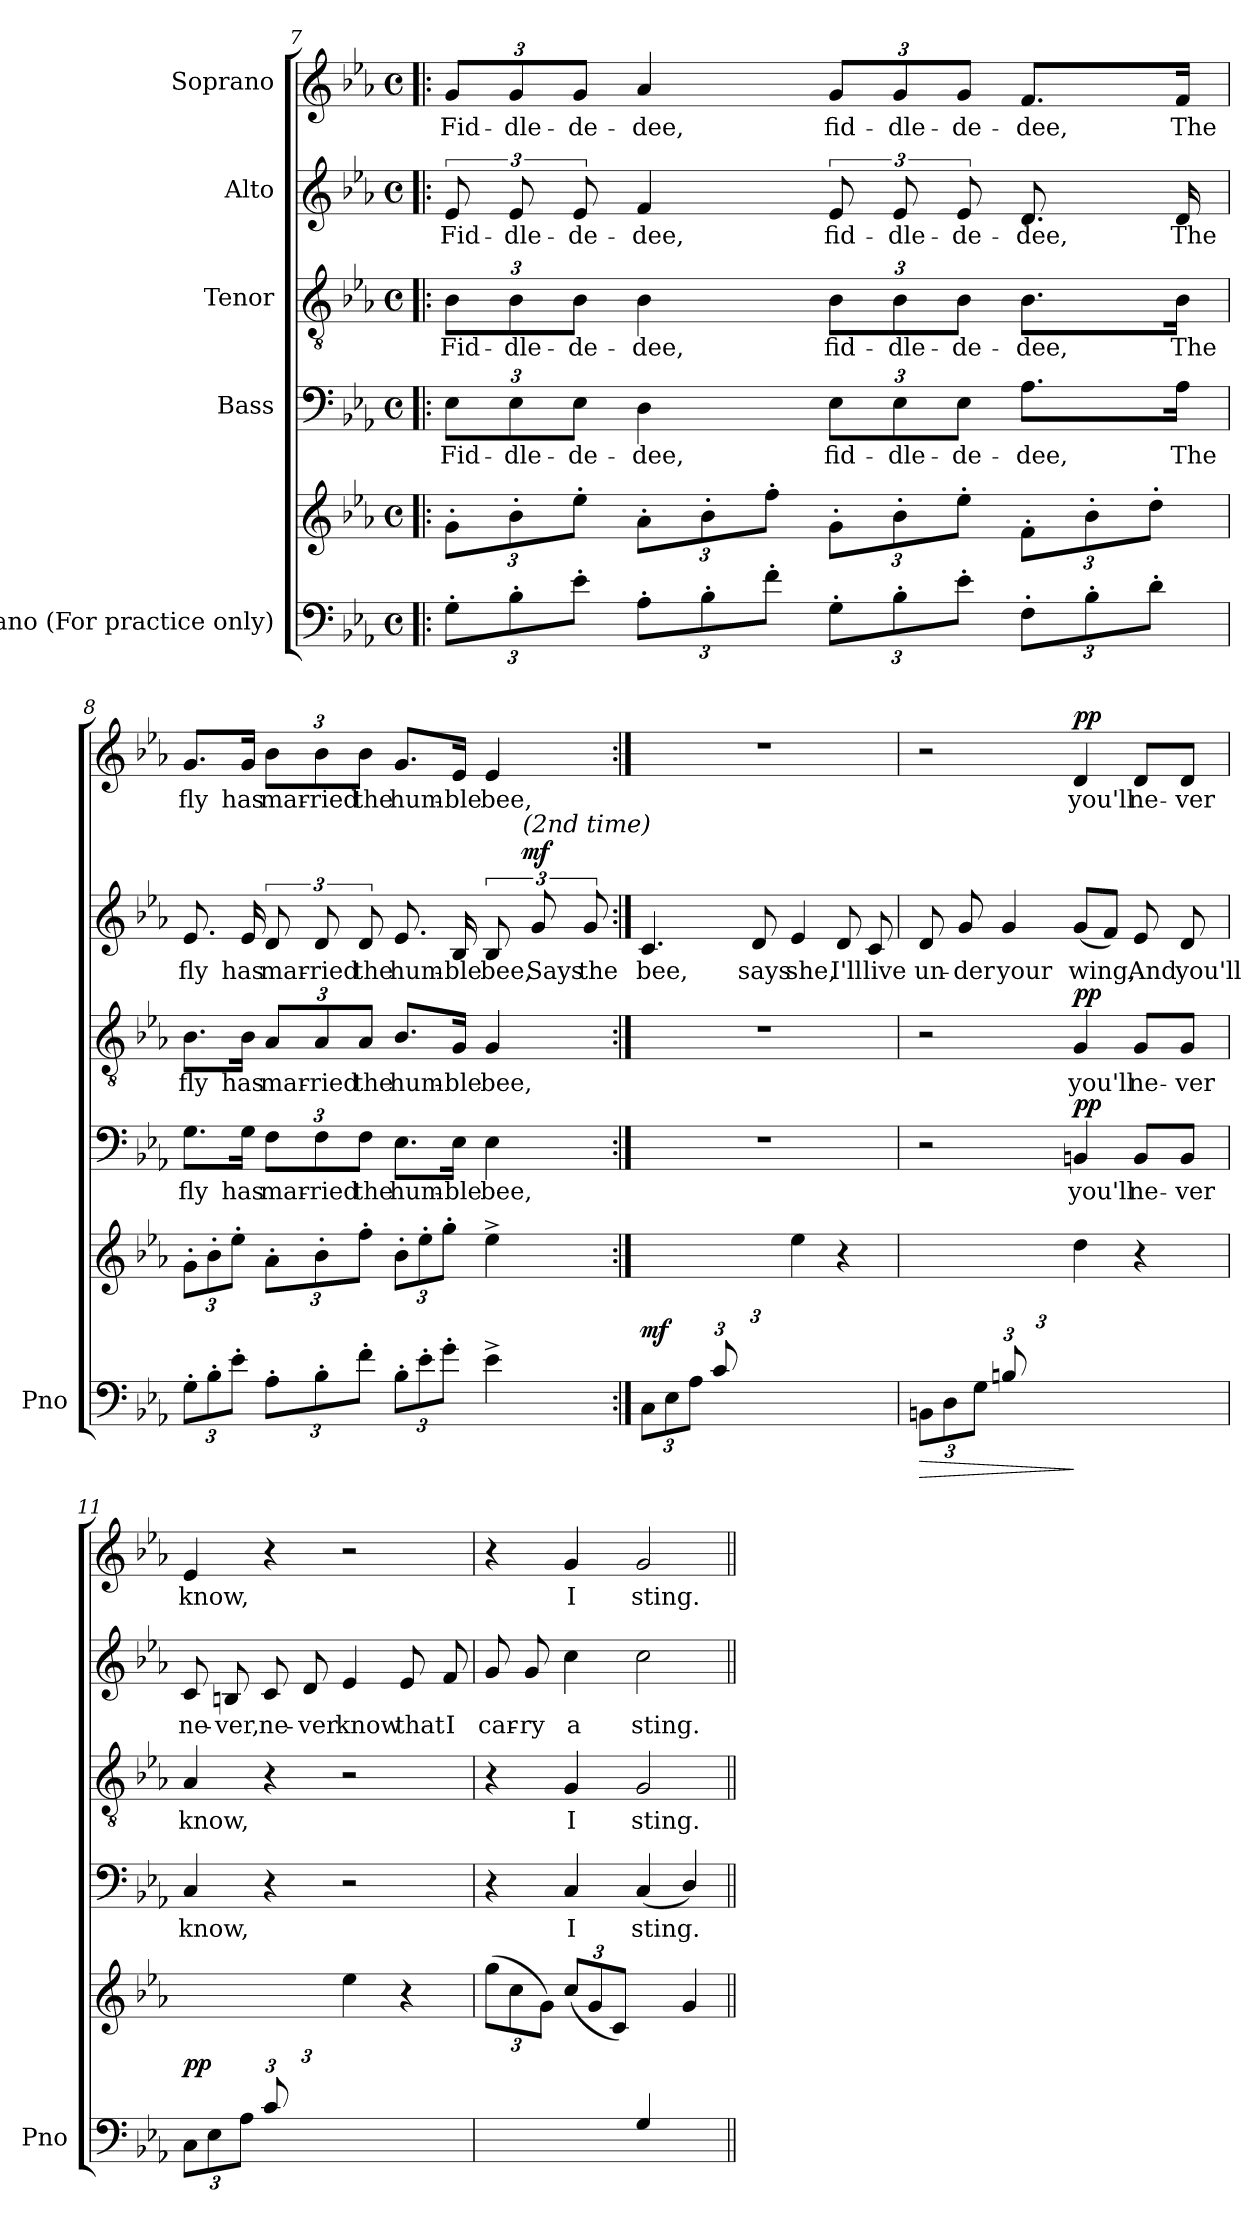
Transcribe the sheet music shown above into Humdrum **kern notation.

**kern	**kern	**dynam	**kern	**text	**dynam	**kern	**text	**dynam	**kern	**text	**dynam	**kern	**text	**dynam
*part5	*part5	*part5	*part4	*part4	*part4	*part3	*part3	*part3	*part2	*part2	*part2	*part1	*part1	*part1
*staff6	*staff5	*staff5/6	*staff4	*staff4	*staff4	*staff3	*staff3	*staff3	*staff2	*staff2	*staff2	*staff1	*staff1	*staff1
*I"Piano (For practice only)	*	*	*I"Bass	*	*	*I"Tenor	*	*	*I"Alto	*	*	*I"Soprano	*	*
*I'Pno	*	*	*	*	*	*	*	*	*	*	*	*	*	*
*clefF4	*clefG2	*	*clefF4	*	*	*clefGv2	*	*	*clefG2	*	*	*clefG2	*	*
*k[b-e-a-]	*k[b-e-a-]	*	*k[b-e-a-]	*	*	*k[b-e-a-]	*	*	*k[b-e-a-]	*	*	*k[b-e-a-]	*	*
*M4/4	*M4/4	*	*M4/4	*	*	*M4/4	*	*	*M4/4	*	*	*M4/4	*	*
*met(c)	*met(c)	*	*met(c)	*	*	*met(c)	*	*	*met(c)	*	*	*met(c)	*	*
=7!|:	=7!|:	=7!|:	=7!|:	=7!|:	=7!|:	=7!|:	=7!|:	=7!|:	=7!|:	=7!|:	=7!|:	=7!|:	=7!|:	=7!|:
!	!	!LO:DY:b	!	!	!	!	!	!	!	!	!	!	!	!
!	!	!LO:DY:n=1:b	!	!	!	!	!	!	!	!	!	!	!	!
!	!	!LO:DY:n=2:b	!	!	!LO:DY:a	!	!	!	!	!	!	!	!	!
!	!	!	!	!	!LO:DY:n=1:a	!	!	!	!	!	!	!	!	!
!	!	!	!	!	!LO:DY:n=2:a	!	!	!	!	!	!	!	!	!
!	!	!	!	!	!LO:DY:n=3:a	!	!	!LO:DY:a	!	!	!	!	!	!
!	!	!	!	!	!	!	!	!LO:DY:n=1:a	!	!	!	!	!	!
!	!	!	!	!	!	!	!	!LO:DY:n=2:a	!	!	!	!	!	!
!	!	!	!	!	!	!	!	!LO:DY:n=3:a	!	!	!LO:DY:a	!	!	!
!	!	!	!	!	!	!	!	!	!	!	!LO:DY:n=1:a	!	!	!
!	!	!	!	!	!	!	!	!	!	!	!LO:DY:n=2:a	!	!	!
!	!	!	!	!	!	!	!	!	!	!	!LO:DY:n=3:a	!	!	!LO:DY:a
!	!	!	!	!	!	!	!	!	!	!	!	!	!	!LO:DY:n=1:a
!	!	!	!	!	!	!	!	!	!	!	!	!	!	!LO:DY:n=2:a
!	!	!	!	!	!	!	!	!	!	!	!	!	!	!LO:DY:n=3:a
12G'\L	12g'\L	other-dynamics f other-dynamics	12E-\L	Fid-	other-dynamics f other-dynamics pp	12B-\L	Fid-	other-dynamics f other-dynamics pp	12e-/	Fid-	other-dynamics f other-dynamics pp	12g/L	Fid-	other-dynamics f other-dynamics pp
12B-'\	12b-'\	.	12E-\	-dle-	.	12B-\	-dle-	.	12e-/	-dle-	.	12g/	-dle-	.
!	!	!LO:DY:n=3:b	!	!	!	!	!	!	!	!	!	!	!	!
!	!	!LO:DY:n=4:b	!	!	!	!	!	!	!	!	!	!	!	!
12e-'\J	12ee-'\J	other-dynamics pp	12E-\J	-de-	.	12B-\J	-de-	.	12e-/	-de-	.	12g/J	-de-	.
12A-'\L	12a-'\L	.	4D\	-dee,	.	4B-\	-dee,	.	4f/	-dee,	.	4a-/	-dee,	.
12B-'\	12b-'\	.	.	.	.	.	.	.	.	.	.	.	.	.
12f'\J	12ff'\J	.	.	.	.	.	.	.	.	.	.	.	.	.
12G'\L	12g'\L	.	12E-\L	fid-	.	12B-\L	fid-	.	12e-/	fid-	.	12g/L	fid-	.
12B-'\	12b-'\	.	12E-\	-dle-	.	12B-\	-dle-	.	12e-/	-dle-	.	12g/	-dle-	.
12e-'\J	12ee-'\J	.	12E-\J	-de-	.	12B-\J	-de-	.	12e-/	-de-	.	12g/J	-de-	.
12F'\L	12f'\L	.	8.A-\L	-dee,	.	8.B-\L	-dee,	.	8.d/	-dee,	.	8.f/L	-dee,	.
12B-'\	12b-'\	.	.	.	.	.	.	.	.	.	.	.	.	.
12d'\J	12dd'\J	.	.	.	.	.	.	.	.	.	.	.	.	.
.	.	.	16A-\Jk	The	.	16B-\Jk	The	.	16d/	The	.	16f/Jk	The	.
=8	=8	=8	=8	=8	=8	=8	=8	=8	=8	=8	=8	=8	=8	=8
12G'\L	12g'\L	.	8.G\L	fly	.	8.B-\L	fly	.	8.e-/	fly	.	8.g/L	fly	.
12B-'\	12b-'\	.	.	.	.	.	.	.	.	.	.	.	.	.
12e-'\J	12ee-'\J	.	.	.	.	.	.	.	.	.	.	.	.	.
.	.	.	16G\Jk	has	.	16B-\Jk	has	.	16e-/	has	.	16g/Jk	has	.
12A-'\L	12a-'\L	.	12F\L	mar-	.	12A-/L	mar-	.	12d/	mar-	.	12b-\L	mar-	.
12B-'\	12b-'\	.	12F\	-ried	.	12A-/	-ried	.	12d/	-ried	.	12b-\	-ried	.
12f'\J	12ff'\J	.	12F\J	the	.	12A-/J	the	.	12d/	the	.	12b-\J	the	.
12B-'\L	12b-'\L	.	8.E-\L	hum-	.	8.B-/L	hum-	.	8.e-/	hum-	.	8.g/L	hum-	.
12e-'\	12ee-'\	.	.	.	.	.	.	.	.	.	.	.	.	.
12g'\J	12gg'\J	.	.	.	.	.	.	.	.	.	.	.	.	.
.	.	.	16E-\Jk	-ble	.	16G/Jk	-ble	.	16B-/	-ble	.	16e-/Jk	-ble	.
4e-^\	4ee-^\	.	4E-\	bee,	.	4G/	bee,	.	12B-/	bee,	.	4e-/	bee,	.
!	!	!	!	!	!	!	!	!	!LO:TX:i:t=(2nd time)	!	!	!	!	!
!	!	!	!	!	!	!	!	!	!	!	!LO:DY:a	!	!	!
.	.	.	.	.	.	.	.	.	12g!/	Says	mf	.	.	.
.	.	.	.	.	.	.	.	.	12g!/	the	.	.	.	.
=9:|!	=9:|!	=9:|!	=9:|!	=9:|!	=9:|!	=9:|!	=9:|!	=9:|!	=9:|!	=9:|!	=9:|!	=9:|!	=9:|!	=9:|!
*^	*	*	*	*	*	*	*	*	*	*	*	*	*	*
!	!	!	!LO:DY:b	!	!	!	!	!	!	!	!	!	!	!	!
(12C\L	1ryy	3ryy	mf	1r	.	.	1r	.	.	4.c/	bee,	.	1r	.	.
12E-\	.	.	.	.	.	.	.	.	.	.	.	.	.	.	.
12A-\J	.	.	.	.	.	.	.	.	.	.	.	.	.	.	.
*Xbrackettup	*	*	*	*	*	*	*	*	*	*	*	*	*	*	*
12c/L	.	.	.	.	.	.	.	.	.	.	.	.	.	.	.
3%2ryy	.	12e-\	.	.	.	.	.	.	.	.	.	.	.	.	.
.	.	.	.	.	.	.	.	.	.	8d/	says	.	.	.	.
.	.	12a-\J	.	.	.	.	.	.	.	.	.	.	.	.	.
.	.	4ee-\)	.	.	.	.	.	.	.	4e-/	she,	.	.	.	.
.	.	4r	.	.	.	.	.	.	.	8d/	I'll	.	.	.	.
.	.	.	.	.	.	.	.	.	.	8c/	live	.	.	.	.
=10	=10	=10	=10	=10	=10	=10	=10	=10	=10	=10	=10	=10	=10	=10	=10
*brackettup	*	*	*	*	*	*	*	*	*	*	*	*	*	*	*
!	!	!	!LO:HP:b=2	!	!	!	!	!	!	!	!	!	!	!	!
(12BBn\L	1ryy	3ryy	>	2r	.	.	2r	.	.	8d/	un-	.	2r	.	.
12D\	.	.	.	.	.	.	.	.	.	.	.	.	.	.	.
.	.	.	.	.	.	.	.	.	.	8g/	-der	.	.	.	.
12G\J	.	.	.	.	.	.	.	.	.	.	.	.	.	.	.
*Xbrackettup	*	*	*	*	*	*	*	*	*	*	*	*	*	*	*
12Bn/L	.	.	.	.	.	.	.	.	.	4g/	your	.	.	.	.
3%2ryy	.	12d\	.	.	.	.	.	.	.	.	.	.	.	.	.
.	.	12g\J	.	.	.	.	.	.	.	.	.	.	.	.	.
!	!	!	!	!	!	!LO:DY:a	!	!	!LO:DY:a	!	!	!	!	!	!LO:DY:a
.	.	4dd\)	]	4BBn/	you'll	pp	4G/	you'll	pp	(8g/L	wing,	.	4d/	you'll	pp
.	.	.	.	.	.	.	.	.	.	8f/J)	.	.	.	.	.
.	.	4r	.	8BB/L	ne-	.	8G/L	ne-	.	8e-/	And	.	8d/L	ne-	.
.	.	.	.	8BB/J	-ver	.	8G/J	-ver	.	8d/	you'll	.	8d/J	-ver	.
=11	=11	=11	=11	=11	=11	=11	=11	=11	=11	=11	=11	=11	=11	=11	=11
*brackettup	*	*	*	*	*	*	*	*	*	*	*	*	*	*	*
!	!	!	!LO:DY:b	!	!	!	!	!	!	!	!	!	!	!	!
(12C\L	1ryy	3ryy	pp	4C/	know,	.	4A-/	know,	.	8c/	ne-	.	4e-/	know,	.
12E-\	.	.	.	.	.	.	.	.	.	.	.	.	.	.	.
.	.	.	.	.	.	.	.	.	.	8Bn/	-ver,	.	.	.	.
12A-\J	.	.	.	.	.	.	.	.	.	.	.	.	.	.	.
*Xbrackettup	*	*	*	*	*	*	*	*	*	*	*	*	*	*	*
12c/L	.	.	.	4r	.	.	4r	.	.	8c/	ne-	.	4r	.	.
3%2ryy	.	12e-\	.	.	.	.	.	.	.	.	.	.	.	.	.
.	.	.	.	.	.	.	.	.	.	8d/	-ver	.	.	.	.
.	.	12a-\J	.	.	.	.	.	.	.	.	.	.	.	.	.
.	.	4ee-\)	.	2r	.	.	2r	.	.	4e-/	know	.	2r	.	.
.	.	4r	.	.	.	.	.	.	.	8e-/	that	.	.	.	.
.	.	.	.	.	.	.	.	.	.	8f/	I	.	.	.	.
=12	=12	=12	=12	=12	=12	=12	=12	=12	=12	=12	=12	=12	=12	=12	=12
2ryy	1ryy	(12gg\L	.	4r	.	.	4r	.	.	8g/	car-	.	4r	.	.
.	.	12cc\	.	.	.	.	.	.	.	.	.	.	.	.	.
.	.	.	.	.	.	.	.	.	.	8g/	-ry	.	.	.	.
.	.	12g\J)	.	.	.	.	.	.	.	.	.	.	.	.	.
.	.	(12cc/L	.	4C/	I	.	4G/	I	.	4cc\	a	.	4g/	I	.
.	.	12g/	.	.	.	.	.	.	.	.	.	.	.	.	.
.	.	12c/J)	.	.	.	.	.	.	.	.	.	.	.	.	.
(4G/	.	4ryy	.	(4C/	sting.	.	2G/	sting.	.	2cc\	sting.	.	2g/	sting.	.
4ryy	.	4g/)	.	4D/)	.	.	.	.	.	.	.	.	.	.	.
*v	*v	*	*	*	*	*	*	*	*	*	*	*	*	*	*
=||	=||	=||	=||	=||	=||	=||	=||	=||	=||	=||	=||	=||	=||	=||
*-	*-	*-	*-	*-	*-	*-	*-	*-	*-	*-	*-	*-	*-	*-
